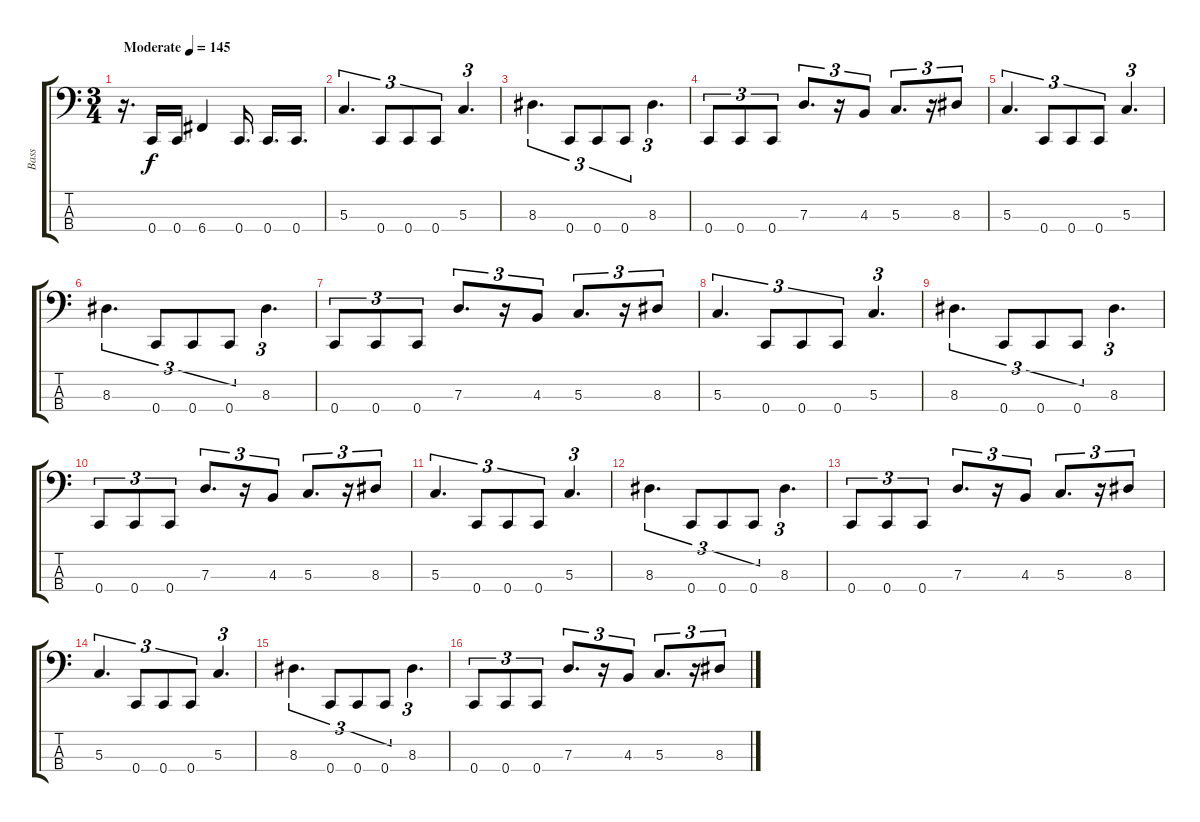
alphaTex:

\track ("Bass" "Bass") {instrument electricbassfinger}
\staff {score tabs}
\tuning (F2 C2 G1 C1) {hide}
\ts (3 4)
\tempo (145 "Moderate")
\clef f4
\ks c
r.16{d dy f instrument electricbassfinger} 0.4.16 0.4.16 6.4.4 0.4.16{d} 0.4.16{d} 0.4.16{d} |
5.3.4{d tu (3 2)} 0.4.8{tu (3 2)} 0.4.8{tu (3 2)} 0.4.8{tu (3 2)} 5.3.4{d tu (3 2)} |
8.3.4{d tu (3 2)} 0.4.8{tu (3 2)} 0.4.8{tu (3 2)} 0.4.8{tu (3 2)} 8.3.4{d tu (3 2)} |
0.4.8{tu (3 2)} 0.4.8{tu (3 2)} 0.4.8{tu (3 2)} 7.3.8{d tu (3 2)} r.16{tu (3 2)} 4.3.8{tu (3 2)} 5.3.8{d tu (3 2)} r.16{tu (3 2)} 8.3.8{tu (3 2)} |
5.3.4{d tu (3 2)} 0.4.8{tu (3 2)} 0.4.8{tu (3 2)} 0.4.8{tu (3 2)} 5.3.4{d tu (3 2)} |
8.3.4{d tu (3 2)} 0.4.8{tu (3 2)} 0.4.8{tu (3 2)} 0.4.8{tu (3 2)} 8.3.4{d tu (3 2)} |
0.4.8{tu (3 2)} 0.4.8{tu (3 2)} 0.4.8{tu (3 2)} 7.3.8{d tu (3 2)} r.16{tu (3 2)} 4.3.8{tu (3 2)} 5.3.8{d tu (3 2)} r.16{tu (3 2)} 8.3.8{tu (3 2)} |
5.3.4{d tu (3 2)} 0.4.8{tu (3 2)} 0.4.8{tu (3 2)} 0.4.8{tu (3 2)} 5.3.4{d tu (3 2)} |
8.3.4{d tu (3 2)} 0.4.8{tu (3 2)} 0.4.8{tu (3 2)} 0.4.8{tu (3 2)} 8.3.4{d tu (3 2)} |
0.4.8{tu (3 2)} 0.4.8{tu (3 2)} 0.4.8{tu (3 2)} 7.3.8{d tu (3 2)} r.16{tu (3 2)} 4.3.8{tu (3 2)} 5.3.8{d tu (3 2)} r.16{tu (3 2)} 8.3.8{tu (3 2)} |
5.3.4{d tu (3 2)} 0.4.8{tu (3 2)} 0.4.8{tu (3 2)} 0.4.8{tu (3 2)} 5.3.4{d tu (3 2)} |
8.3.4{d tu (3 2)} 0.4.8{tu (3 2)} 0.4.8{tu (3 2)} 0.4.8{tu (3 2)} 8.3.4{d tu (3 2)} |
0.4.8{tu (3 2)} 0.4.8{tu (3 2)} 0.4.8{tu (3 2)} 7.3.8{d tu (3 2)} r.16{tu (3 2)} 4.3.8{tu (3 2)} 5.3.8{d tu (3 2)} r.16{tu (3 2)} 8.3.8{tu (3 2)} |
5.3.4{d tu (3 2)} 0.4.8{tu (3 2)} 0.4.8{tu (3 2)} 0.4.8{tu (3 2)} 5.3.4{d tu (3 2)} |
8.3.4{d tu (3 2)} 0.4.8{tu (3 2)} 0.4.8{tu (3 2)} 0.4.8{tu (3 2)} 8.3.4{d tu (3 2)} |
0.4.8{tu (3 2)} 0.4.8{tu (3 2)} 0.4.8{tu (3 2)} 7.3.8{d tu (3 2)} r.16{tu (3 2)} 4.3.8{tu (3 2)} 5.3.8{d tu (3 2)} r.16{tu (3 2)} 8.3.8{tu (3 2)}
